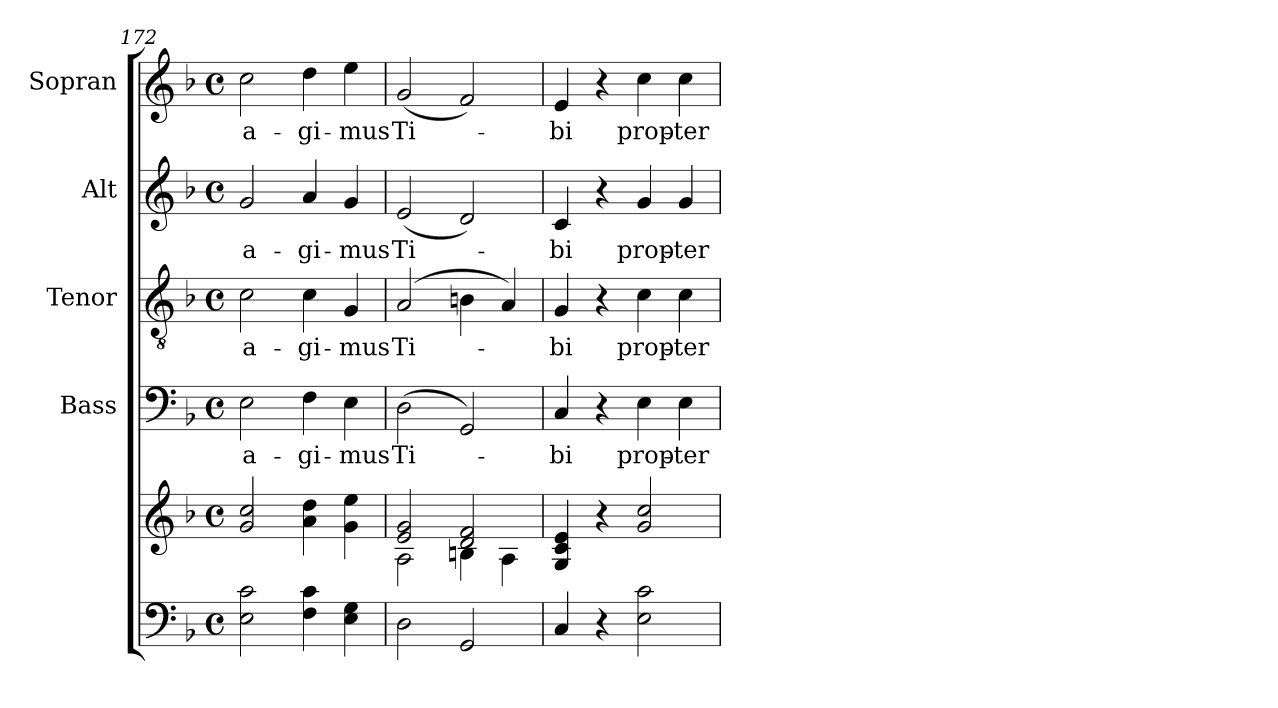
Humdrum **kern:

**kern	**kern	**kern	**text	**kern	**text	**kern	**text	**kern	**text
*part5	*part5	*part4	*part4	*part3	*part3	*part2	*part2	*part1	*part1
*staff6	*staff5	*staff4	*staff4	*staff3	*staff3	*staff2	*staff2	*staff1	*staff1
*	*	*I"Bass	*	*I"Tenor	*	*I"Alt	*	*I"Sopran	*
*	*	*I'B.	*	*I'T.	*	*I'A.	*	*I'S.	*
*clefF4	*clefG2	*clefF4	*	*clefGv2	*	*clefG2	*	*clefG2	*
*k[b-]	*k[b-]	*k[b-]	*	*k[b-]	*	*k[b-]	*	*k[b-]	*
*F:	*F:	*F:	*	*F:	*	*F:	*	*F:	*
*M4/4	*M4/4	*M4/4	*	*M4/4	*	*M4/4	*	*M4/4	*
*met(c)	*met(c)	*met(c)	*	*met(c)	*	*met(c)	*	*met(c)	*
=172	=172	=172	=172	=172	=172	=172	=172	=172	=172
!	!	!	!LO:LY:b	!	!LO:LY:b	!	!LO:LY:b	!	!LO:LY:b
2E\ 2c\	2g/ 2cc/	2E\	a-	2c\	a-	2g/	a-	2cc\	a-
!	!	!	!LO:LY:b	!	!LO:LY:b	!	!LO:LY:b	!	!LO:LY:b
4F\ 4c\	4a\ 4dd\	4F\	-gi-	4c\	-gi-	4a/	-gi-	4dd\	-gi-
!	!	!	!LO:LY:b	!	!LO:LY:b	!	!LO:LY:b	!	!LO:LY:b
4E\ 4G\	4g\ 4ee\	4E\	-mus	4G/	-mus	4g/	-mus	4ee\	-mus
=173	=173	=173	=173	=173	=173	=173	=173	=173	=173
*	*^	*	*	*	*	*	*	*	*
!	!	!	!	!LO:LY:b	!	!LO:LY:b	!	!LO:LY:b	!	!LO:LY:b
2D\	2e/ 2g/	2A\	(>2D\	Ti-	(2A/	Ti-	(<2e/	Ti-	(<2g/	Ti-
2GG/	2d/ 2f/	4Bn\	2GG/)	.	4Bn\	.	2d/)	.	2f/)	.
.	.	4A\	.	.	4A/)	.	.	.	.	.
=174	=174	=174	=174	=174	=174	=174	=174	=174	=174	=174
!	!	!	!	!LO:LY:b	!	!LO:LY:b	!	!LO:LY:b	!	!LO:LY:b
*	*v	*v	*	*	*	*	*	*	*	*
4C/	4G/ 4c/ 4e/	4C/	-bi	4G/	-bi	4c/	-bi	4e/	-bi
4r	4r	4r	.	4r	.	4r	.	4r	.
!	!	!	!LO:LY:b	!	!LO:LY:b	!	!LO:LY:b	!	!LO:LY:b
2E\ 2c\	2g/ 2cc/	4E\	prop-	4c\	prop-	4g/	prop-	4cc\	prop-
!	!	!	!LO:LY:b	!	!LO:LY:b	!	!LO:LY:b	!	!LO:LY:b
.	.	4E\	-ter	4c\	-ter	4g/	-ter	4cc\	-ter
=	=	=	=	=	=	=	=	=	=
*-	*-	*-	*-	*-	*-	*-	*-	*-	*-
